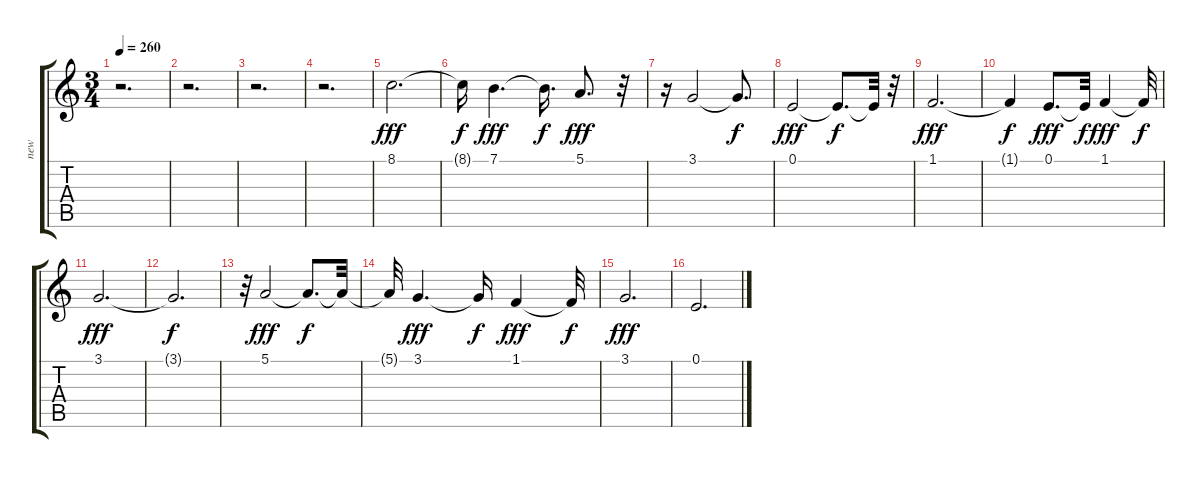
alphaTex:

\track ("new" "new") {instrument whistle}
\staff {score tabs}
\tuning (E4 B3 G3 D3 A2 E2) {hide}
\ts (3 4)
\tempo 260
\clef g2
\ks c
r.2{d dy fff} |
r.2{d} |
r.2{d} |
r.2{d} |
8.1.2{d} |
8.1{t}.16{dy f} 7.1.4{d dy fff} 7.1{t}.16{d dy f} 5.1.8{d dy fff} r.32 |
r.16 3.1.2 3.1{t}.8{d dy f} |
0.1.2{dy fff} 0.1{t}.8{d dy f} 0.1{t}.32 r.32 |
1.1.2{d dy fff} |
1.1{t}.4{dy f} 0.1.8{d dy fff} 0.1{t}.32{dy f} 1.1.4{dy fff} 1.1{t}.32{dy f} |
3.1.2{d dy fff} |
3.1{t}.2{d dy f} |
r.32 5.1.2{dy fff} 5.1{t}.8{d dy f} 5.1{t}.32 |
5.1{t}.32 3.1.4{d dy fff} 3.1{t}.16{dy f} 1.1.4{dy fff} 1.1{t}.32{dy f} |
3.1.2{d dy fff} |
0.1.2{d}
